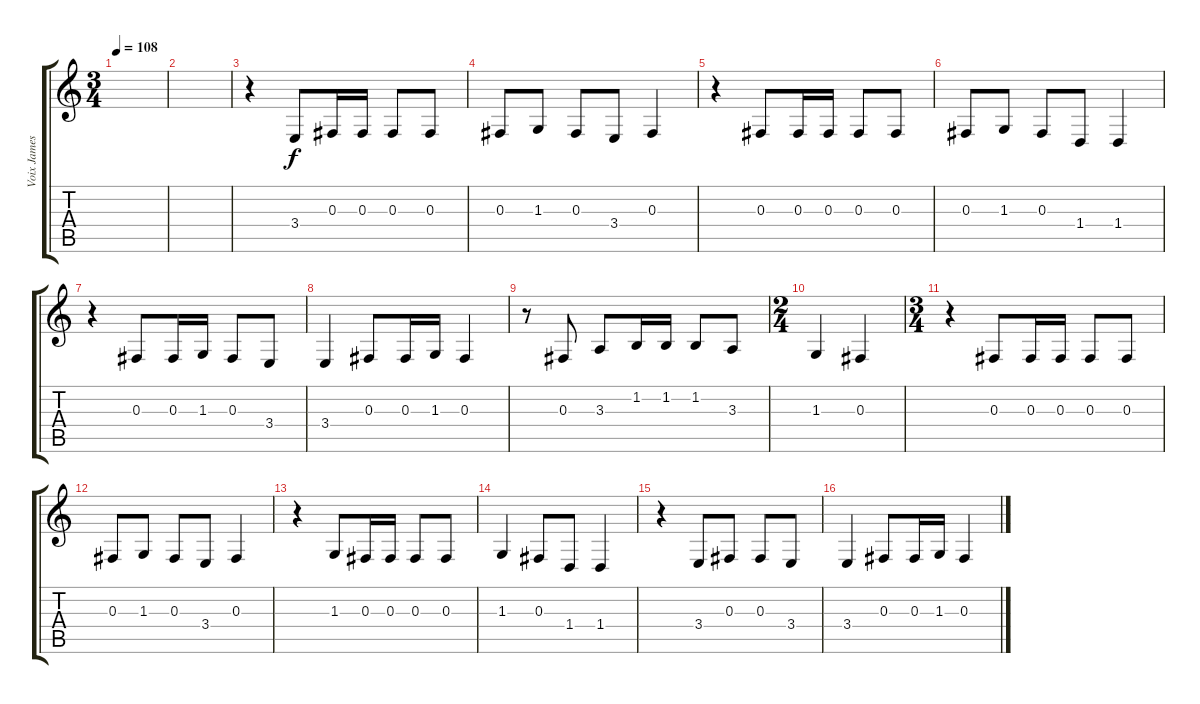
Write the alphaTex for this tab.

\track ("Voix James" "Voix James") {instrument lead6voice}
\staff {score tabs}
\tuning (Eb4 Bb3 Gb3 Db3 Ab2 Eb2) {hide}
\ts (3 4)
\tempo 108
\clef g2
\ks c
|
|
r.4 3.4.8 0.3.16 0.3.16 0.3.8 0.3.8 |
0.3.8 1.3.8 0.3.8 3.4.8 0.3.4 |
r.4 0.3.8 0.3.16 0.3.16 0.3.8 0.3.8 |
0.3.8 1.3.8 0.3.8 1.4.8 1.4.4 |
r.4 0.3.8 0.3.16 1.3.16 0.3.8 3.4.8 |
3.4.4 0.3.8 0.3.16 1.3.16 0.3.4 |
r.8 0.3.8 3.3.8 1.2.16 1.2.16 1.2.8 3.3.8 |
\ts (2 4)
1.3.4 0.3.4 |
\ts (3 4)
r.4 0.3.8 0.3.16 0.3.16 0.3.8 0.3.8 |
0.3.8 1.3.8 0.3.8 3.4.8 0.3.4 |
r.4 1.3.8 0.3.16 0.3.16 0.3.8 0.3.8 |
1.3.4 0.3.8 1.4.8 1.4.4 |
r.4 3.4.8 0.3.8 0.3.8 3.4.8 |
3.4.4 0.3.8 0.3.16 1.3.16 0.3.4
